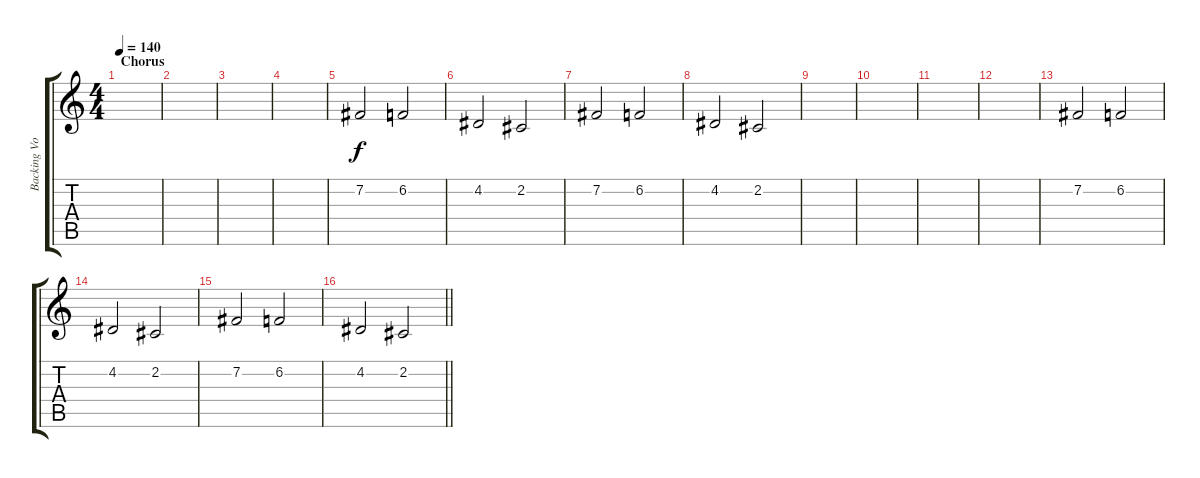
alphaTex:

\track ("Backing Vocals" "Backing Vo") {mute instrument altosax}
\staff {score tabs}
\tuning (E4 B3 G3 D3 A2 E2) {hide}
\ts (4 4)
\section ("" "Chorus")
\tempo 140
\clef g2
\ks c
|
|
|
|
7.2.2 6.2.2 |
4.2.2 2.2.2 |
7.2.2 6.2.2 |
4.2.2 2.2.2 |
|
|
|
|
7.2.2 6.2.2 |
4.2.2 2.2.2 |
7.2.2 6.2.2 |
\barLineRight lightlight
4.2.2 2.2.2
